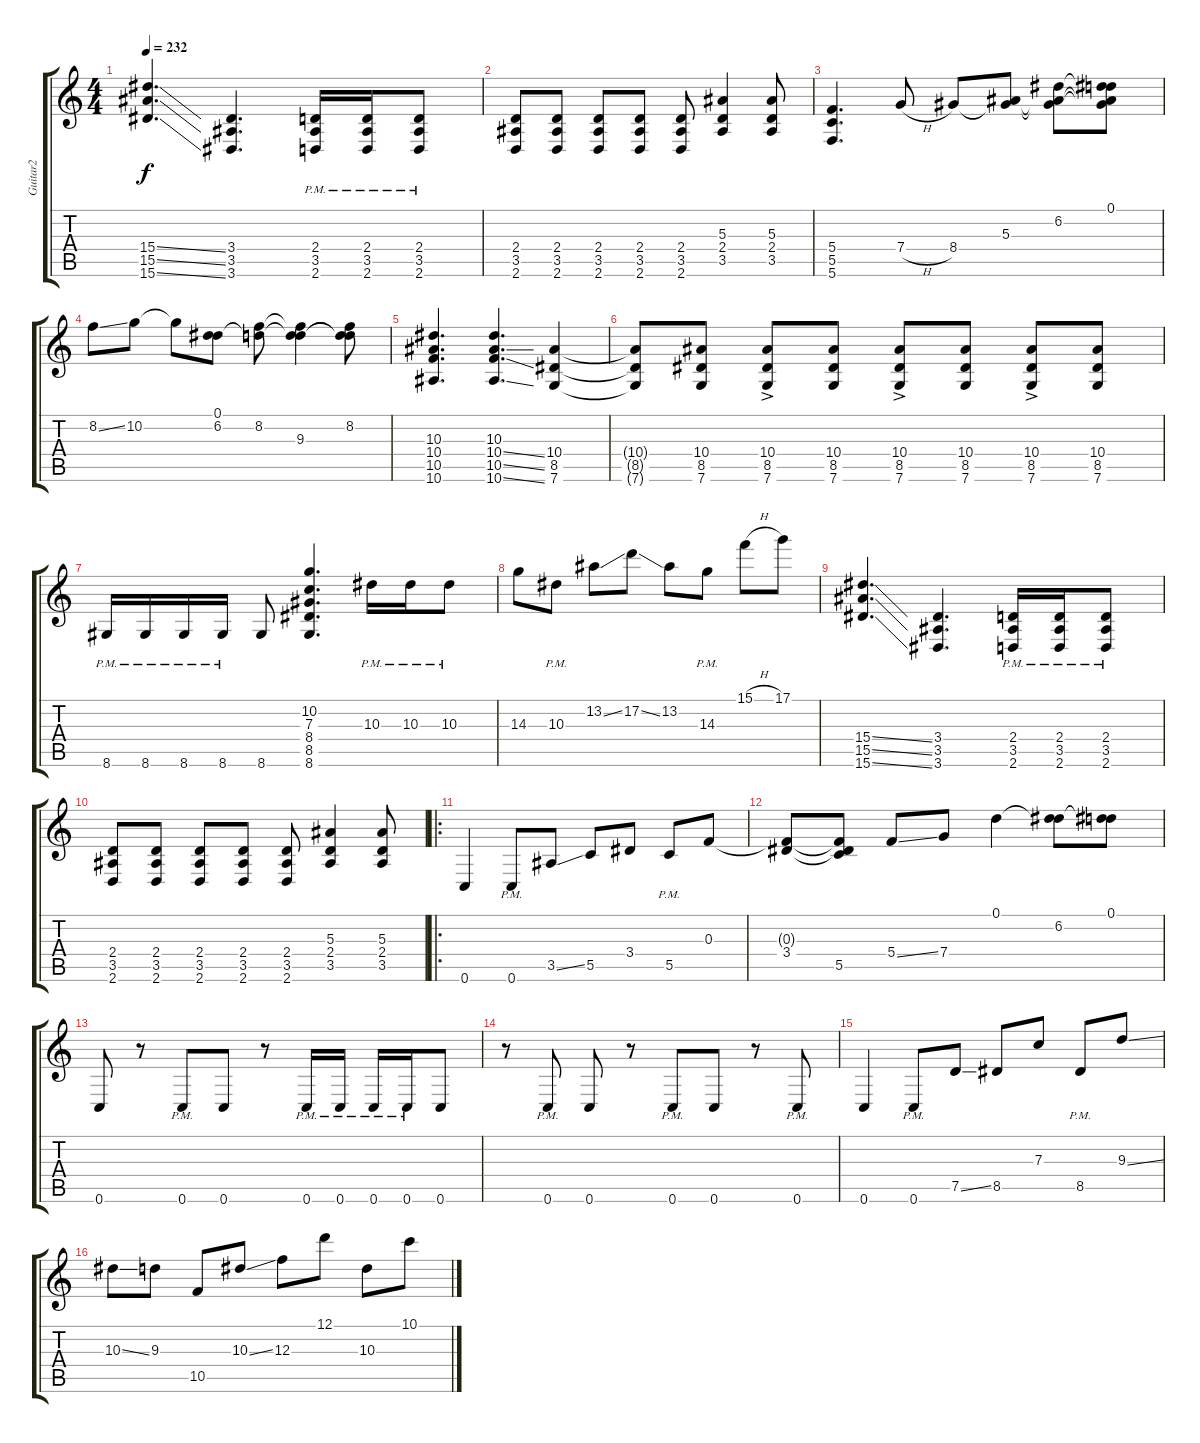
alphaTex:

\track ("Guitar2" "Guitar2") {instrument distortionguitar}
\staff {score tabs}
\tuning (D4 A3 F3 C3 G2 C2) {hide}
\ts (4 4)
\tempo 232
\clef g2
\ks c
(15.4{ss} 15.5{ss} 15.6{ss}).4{d dy f} (3.4 3.5 3.6).4{d} (2.4{pm} 3.5 2.6).16 (2.4{pm} 3.5 2.6).16 (2.4{pm} 3.5 2.6).8 |
(2.4 3.5 2.6).8 (2.4 3.5 2.6).8 (2.4 3.5 2.6).8 (2.4 3.5 2.6).8 (2.4 3.5 2.6).8 (5.3 2.4 3.5).4 (5.3 2.4 3.5).8 |
(5.4 5.5 5.6).4{d} 7.4{h}.8 8.4.8 (5.3 8.4{t}).8 (6.2 5.3{t} 8.4{t}).8 (0.1 6.2{t} 5.3{t} 8.4{t}).8 |
8.2{ss}.8 10.2.8 10.2{t}.8 (0.1 6.2).8 (0.1{t} 8.2).8 (0.1{t} 8.2{t} 9.3).4 (0.1{t} 8.2 9.3{t}).8 |
(10.3 10.4 10.5 10.6).4{d} (10.3 10.4{ss} 10.5{ss} 10.6{ss}).4{d} (10.4 8.5 7.6).4 |
(10.4{t} 8.5{t} 7.6{t}).8 (10.4 8.5 7.6).8 (10.4{ac} 8.5 7.6).8 (10.4 8.5 7.6).8 (10.4{ac} 8.5 7.6).8 (10.4 8.5 7.6).8 (10.4{ac} 8.5 7.6).8 (10.4 8.5 7.6).8 |
8.6{pm}.16 8.6{pm}.16 8.6{pm}.16 8.6{pm}.16 8.6.8 (10.2 7.3 8.4 8.5 8.6).4{d} 10.3{pm}.16 10.3{pm}.16 10.3{pm}.8 |
14.3.8 10.3{pm}.8 13.2{ss}.8 17.2{ss}.8 13.2.8 14.3{pm}.8 15.1{h}.8 17.1.8 |
(15.4{ss} 15.5{ss} 15.6{ss}).4{d} (3.4 3.5 3.6).4{d} (2.4{pm} 3.5 2.6).16 (2.4{pm} 3.5 2.6).16 (2.4{pm} 3.5 2.6).8 |
(2.4 3.5 2.6).8 (2.4 3.5 2.6).8 (2.4 3.5 2.6).8 (2.4 3.5 2.6).8 (2.4 3.5 2.6).8 (5.3 2.4 3.5).4 (5.3 2.4 3.5).8 |
\ro
0.6.4 0.6{pm}.8 3.5{ss}.8 5.5.8 3.4.8 5.5{pm}.8 0.3.8 |
(0.3{t} 3.4).8 (0.3{t} 3.4{t} 5.5).8 5.4{ss}.8 7.4.8 0.1.4 (0.1{t} 6.2).8 (0.1 6.2{t}).8 |
0.6.8 r.8 0.6{pm}.8 0.6.8 r.8 0.6{pm}.16 0.6{pm}.16 0.6{pm}.16 0.6{pm}.16 0.6.8 |
r.8 0.6{pm}.8 0.6.8 r.8 0.6{pm}.8 0.6.8 r.8 0.6{pm}.8 |
0.6.4 0.6{pm}.8 7.5{ss}.8 8.5.8 7.3.8 8.5{pm}.8 9.3{ss}.8 |
10.3{ss}.8 9.3.8 10.5.8 10.3{ss}.8 12.3.8 12.1.8 10.3.8 10.1.8
